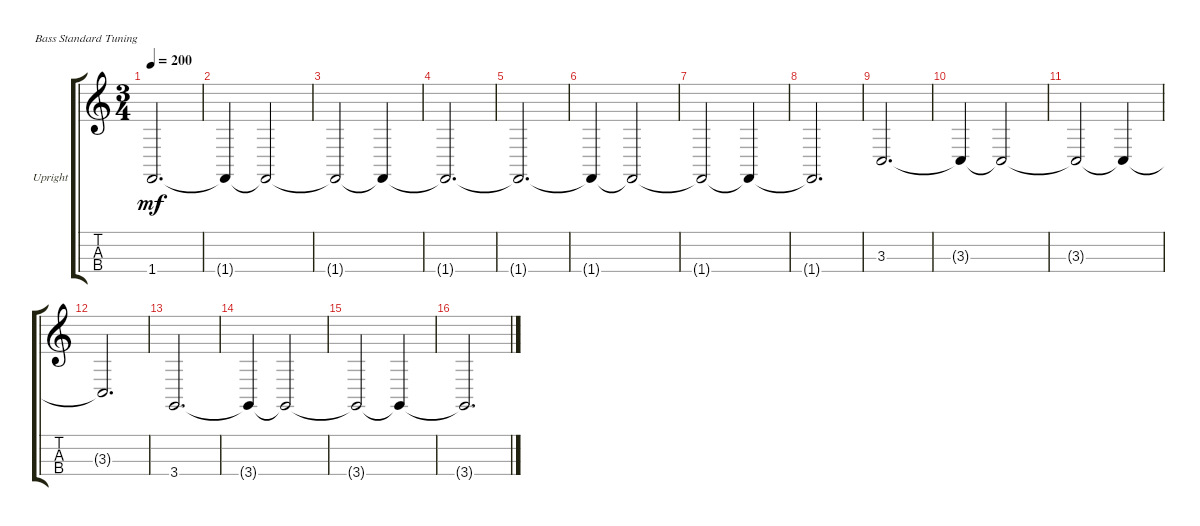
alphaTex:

\bracketExtendMode groupsimilarinstruments
\firstSystemTrackNameOrientation horizontal
\otherSystemsTrackNameOrientation horizontal
\track ("Upright" "Upright") {instrument acousticbass}
\staff {score tabs}
\tuning (G2 D2 A1 E1)
\ts (3 4)
\tempo 200
\clef g2
\scale
0.333333
\ks c
1.4.2{d dy mf} |
\scale
0.333333 1.4{t}.4 1.4{t}.2 |
\scale
0.333333 1.4{t}.2 1.4{t}.4 |
\scale
0.333333 1.4{t}.2{d} |
\scale
0.333333 1.4{t}.2{d} |
\scale
0.333333 1.4{t}.4 1.4{t}.2 |
\scale
0.333333 1.4{t}.2 1.4{t}.4 |
\scale
0.333333 1.4{t}.2{d} |
\scale
0.333333 3.3.2{d} |
\scale
0.333333 3.3{t}.4 3.3{t}.2 |
\scale
0.333333 3.3{t}.2 3.3{t}.4 |
\scale
0.333333 3.3{t}.2{d} |
\scale
0.333333 3.4.2{d} |
\scale
0.333333 3.4{t}.4 3.4{t}.2 |
\scale
0.333333 3.4{t}.2 3.4{t}.4 |
\scale
0.333333 3.4{t}.2{d}
